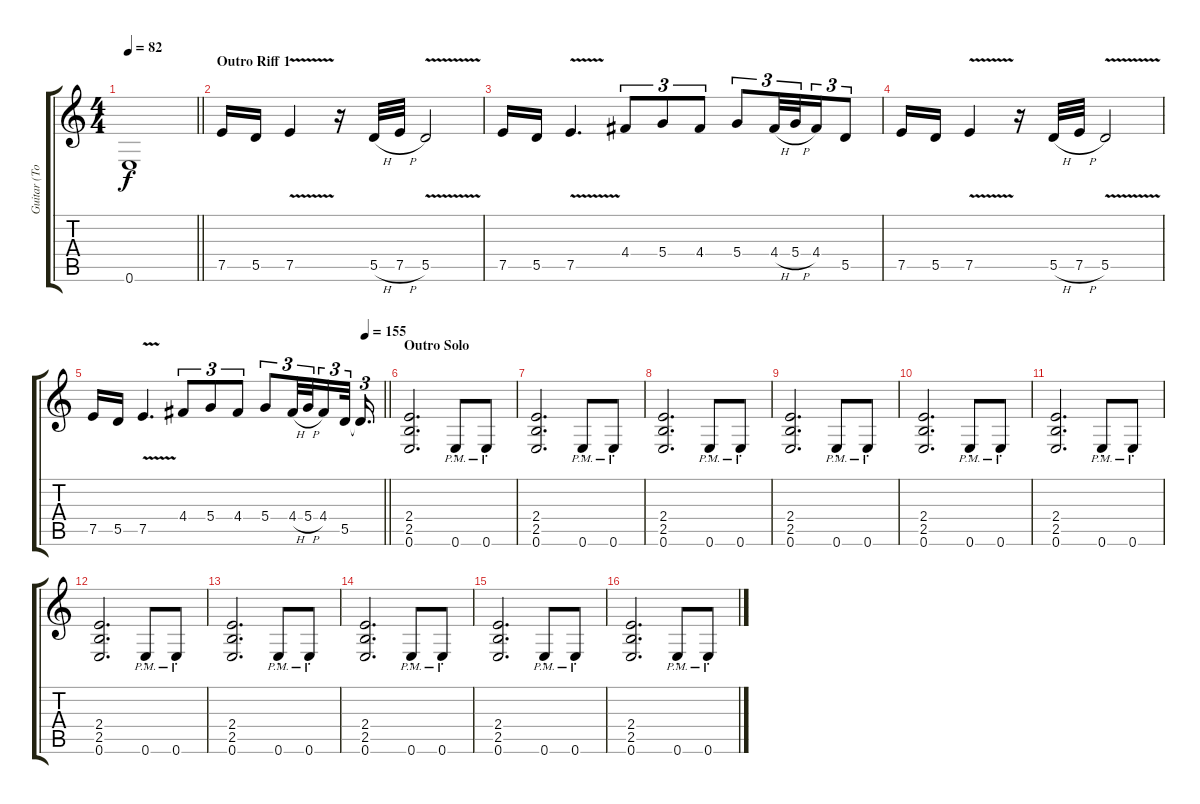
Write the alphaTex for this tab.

\track ("Guitar (Tony Iommi)" "Guitar (To") {instrument distortionguitar}
\staff {score tabs}
\tuning (E4 B3 G3 D3 A2 E2) {hide}
\ts (4 4)
\tempo 82
\clef g2
\barLineRight lightlight
\ks c
0.6{t}.1{dy f} |
\section ("" "Outro Riff 1")
7.5.16{balance 16} 5.5.16 7.5{v}.4 r.16 5.5{h}.32 7.5{h}.32 5.5{v}.2 |
7.5.16 5.5.16 7.5{v}.4{d} 4.4.8{tu (3 2)} 5.4.8{tu (3 2)} 4.4.8{tu (3 2)} 5.4.8{tu (3 2)} 4.4{h}.32{tu (3 2)} 5.4{h}.32{tu (3 2) beam merge} 4.4.16{tu (3 2)} 5.5.8{tu (3 2)} |
7.5.16 5.5.16 7.5{v}.4 r.16 5.5{h}.32 7.5{h}.32 5.5{v}.2 |
\tempo (155 0.9375)
\barLineRight lightlight
7.5.16 5.5.16 7.5{v}.4{d} 4.4.8{tu (3 2)} 5.4.8{tu (3 2)} 4.4.8{tu (3 2)} 5.4.8{tu (3 2)} 4.4{h}.32{tu (3 2)} 5.4{h}.32{tu (3 2) beam merge} 4.4.16{tu (3 2)} 5.5.32{tu (3 2) beam splitsecondary} 5.5{t}.16{d tu (3 2)} |
\section ("" "Outro Solo")
(2.4 2.5 0.6).2{d} 0.6{pm st}.8 0.6{pm st}.8 |
(2.4 2.5 0.6).2{d} 0.6{pm st}.8 0.6{pm st}.8 |
(2.4 2.5 0.6).2{d} 0.6{pm st}.8 0.6{pm st}.8 |
(2.4 2.5 0.6).2{d} 0.6{pm st}.8 0.6{pm st}.8 |
(2.4 2.5 0.6).2{d} 0.6{pm st}.8 0.6{pm st}.8 |
(2.4 2.5 0.6).2{d} 0.6{pm st}.8 0.6{pm st}.8 |
(2.4 2.5 0.6).2{d} 0.6{pm st}.8 0.6{pm st}.8 |
(2.4 2.5 0.6).2{d} 0.6{pm st}.8 0.6{pm st}.8 |
(2.4 2.5 0.6).2{d} 0.6{pm st}.8 0.6{pm st}.8 |
(2.4 2.5 0.6).2{d} 0.6{pm st}.8 0.6{pm st}.8 |
(2.4 2.5 0.6).2{d} 0.6{pm st}.8 0.6{pm st}.8
